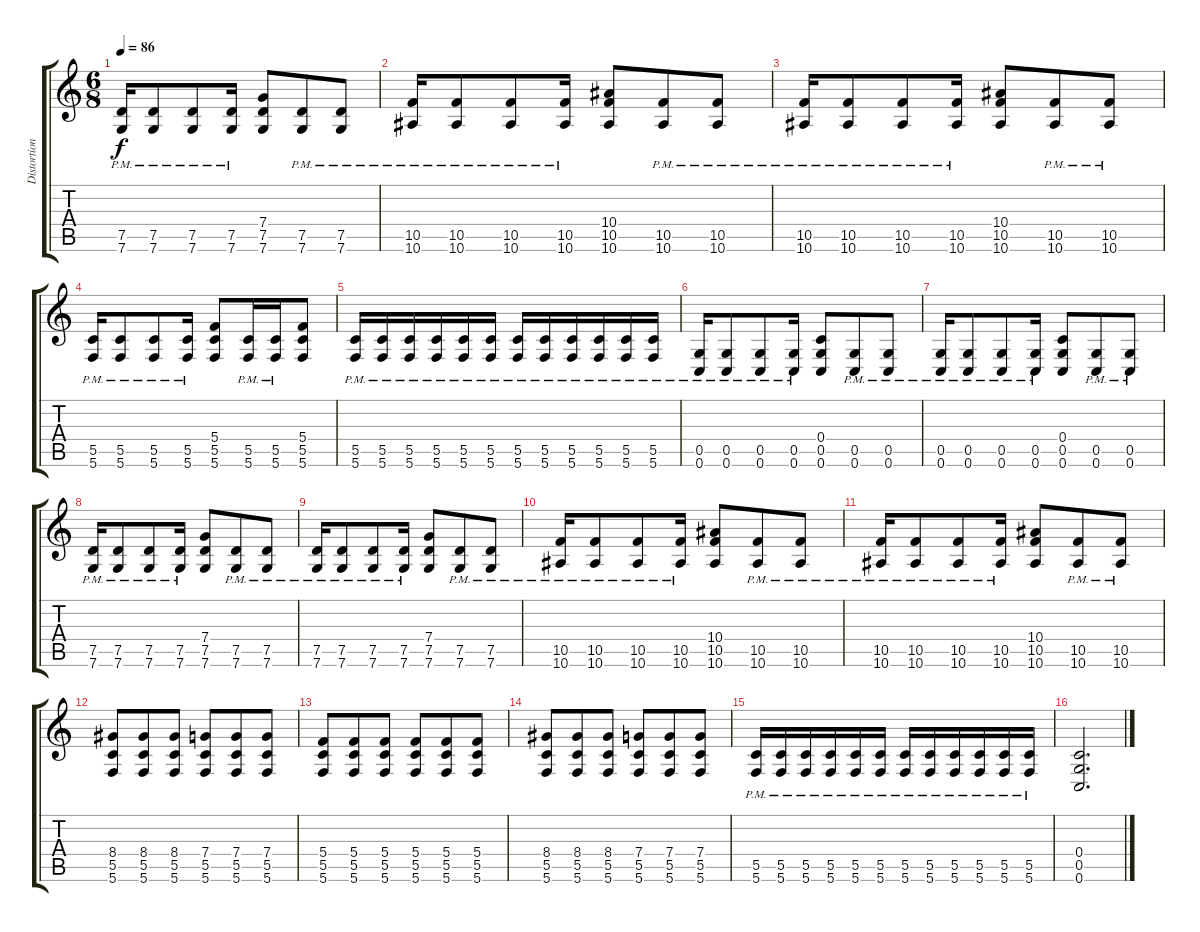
\track ("Distortion Guitar" "Distortion") {instrument distortionguitar}
\staff {score tabs}
\tuning (E4 C4 G3 C3 G2 C2) {hide}
\ts (6 8)
\tempo 86
\clef g2
\ks c
(7.5 7.6{pm}).16{dy f} (7.5 7.6{pm}).8 (7.5 7.6{pm}).8 (7.5 7.6{pm}).16 (7.4 7.5 7.6).8 (7.5 7.6{pm}).8 (7.5 7.6{pm}).8 |
(10.5 10.6{pm}).16 (10.5 10.6{pm}).8 (10.5 10.6{pm}).8 (10.5 10.6{pm}).16 (10.4 10.5 10.6).8 (10.5 10.6{pm}).8 (10.5 10.6{pm}).8 |
(10.5 10.6{pm}).16 (10.5 10.6{pm}).8 (10.5 10.6{pm}).8 (10.5 10.6{pm}).16 (10.4 10.5 10.6).8 (10.5 10.6{pm}).8 (10.5 10.6{pm}).8 |
(5.5 5.6{pm}).16 (5.5 5.6{pm}).8 (5.5 5.6{pm}).8 (5.5 5.6{pm}).16 (5.4 5.5 5.6).8 (5.5 5.6{pm}).16 (5.5 5.6{pm}).16 (5.4 5.5 5.6).8 |
(5.5{pm} 5.6{pm}).16 (5.5{pm} 5.6{pm}).16 (5.5{pm} 5.6{pm}).16 (5.5{pm} 5.6{pm}).16 (5.5{pm} 5.6{pm}).16 (5.5{pm} 5.6{pm}).16 (5.5{pm} 5.6{pm}).16 (5.5{pm} 5.6{pm}).16 (5.5{pm} 5.6).16 (5.5{pm} 5.6).16 (5.5{pm} 5.6).16 (5.5{pm} 5.6).16 |
(0.5 0.6{pm}).16 (0.5 0.6{pm}).8 (0.5 0.6{pm}).8 (0.5 0.6{pm}).16 (0.4 0.5 0.6).8 (0.5 0.6{pm}).8 (0.5 0.6{pm}).8 |
(0.5 0.6{pm}).16 (0.5 0.6{pm}).8 (0.5 0.6{pm}).8 (0.5 0.6{pm}).16 (0.4 0.5 0.6).8 (0.5 0.6{pm}).8 (0.5 0.6{pm}).8 |
(7.5 7.6{pm}).16 (7.5 7.6{pm}).8 (7.5 7.6{pm}).8 (7.5 7.6{pm}).16 (7.4 7.5 7.6).8 (7.5 7.6{pm}).8 (7.5 7.6{pm}).8 |
(7.5 7.6{pm}).16 (7.5 7.6{pm}).8 (7.5 7.6{pm}).8 (7.5 7.6{pm}).16 (7.4 7.5 7.6).8 (7.5 7.6{pm}).8 (7.5 7.6{pm}).8 |
(10.5 10.6{pm}).16 (10.5 10.6{pm}).8 (10.5 10.6{pm}).8 (10.5 10.6{pm}).16 (10.4 10.5 10.6).8 (10.5 10.6{pm}).8 (10.5 10.6{pm}).8 |
(10.5 10.6{pm}).16 (10.5 10.6{pm}).8 (10.5 10.6{pm}).8 (10.5 10.6{pm}).16 (10.4 10.5 10.6).8 (10.5 10.6{pm}).8 (10.5 10.6{pm}).8 |
(8.4 5.5 5.6).8 (8.4 5.5 5.6).8 (8.4 5.5 5.6).8 (7.4 5.5 5.6).8 (7.4 5.5 5.6).8 (7.4 5.5 5.6).8 |
(5.4 5.5 5.6).8 (5.4 5.5 5.6).8 (5.4 5.5 5.6).8 (5.4 5.5 5.6).8 (5.4 5.5 5.6).8 (5.4 5.5 5.6).8 |
(8.4 5.5 5.6).8 (8.4 5.5 5.6).8 (8.4 5.5 5.6).8 (7.4 5.5 5.6).8 (7.4 5.5 5.6).8 (7.4 5.5 5.6).8 |
(5.5{pm} 5.6{pm}).16 (5.5{pm} 5.6{pm}).16 (5.5{pm} 5.6{pm}).16 (5.5{pm} 5.6{pm}).16 (5.5{pm} 5.6{pm}).16 (5.5{pm} 5.6{pm}).16 (5.5{pm} 5.6{pm}).16 (5.5{pm} 5.6{pm}).16 (5.5{pm} 5.6{pm}).16 (5.5{pm} 5.6{pm}).16 (5.5{pm} 5.6{pm}).16 (5.5{pm} 5.6{pm}).16 |
(0.4 0.5 0.6).2{d}
